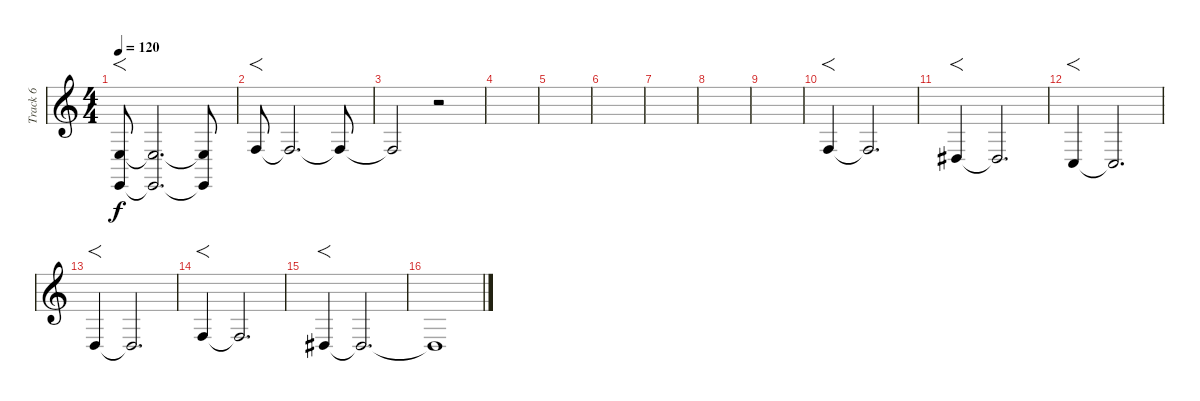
\track ("Track 6" "Track 6") {mute instrument cello}
\staff {score}
\tuning (A3 D3 G2 C2) {hide}
\ts (4 4)
\tempo 120
\clef g2
\ks c
(9.3 4.4).8{f dy f} (9.3{t} 4.4{t}).2{d} (9.3{t} 4.4{t}).8 |
17.4.8{f} 17.4{t}.2{d} 17.4{t}.8 |
17.4{t}.2 r.2 |
|
|
|
|
|
|
17.4.4{f} 17.4{t}.2{d} |
15.4.4{f} 15.4{t}.2{d} |
12.4.4{f} 12.4{t}.2{d} |
14.4.4{f} 14.4{t}.2{d} |
17.4.4{f} 17.4{t}.2{d} |
15.4.4{f} 15.4{t}.2{d} |
15.4{t}.1
